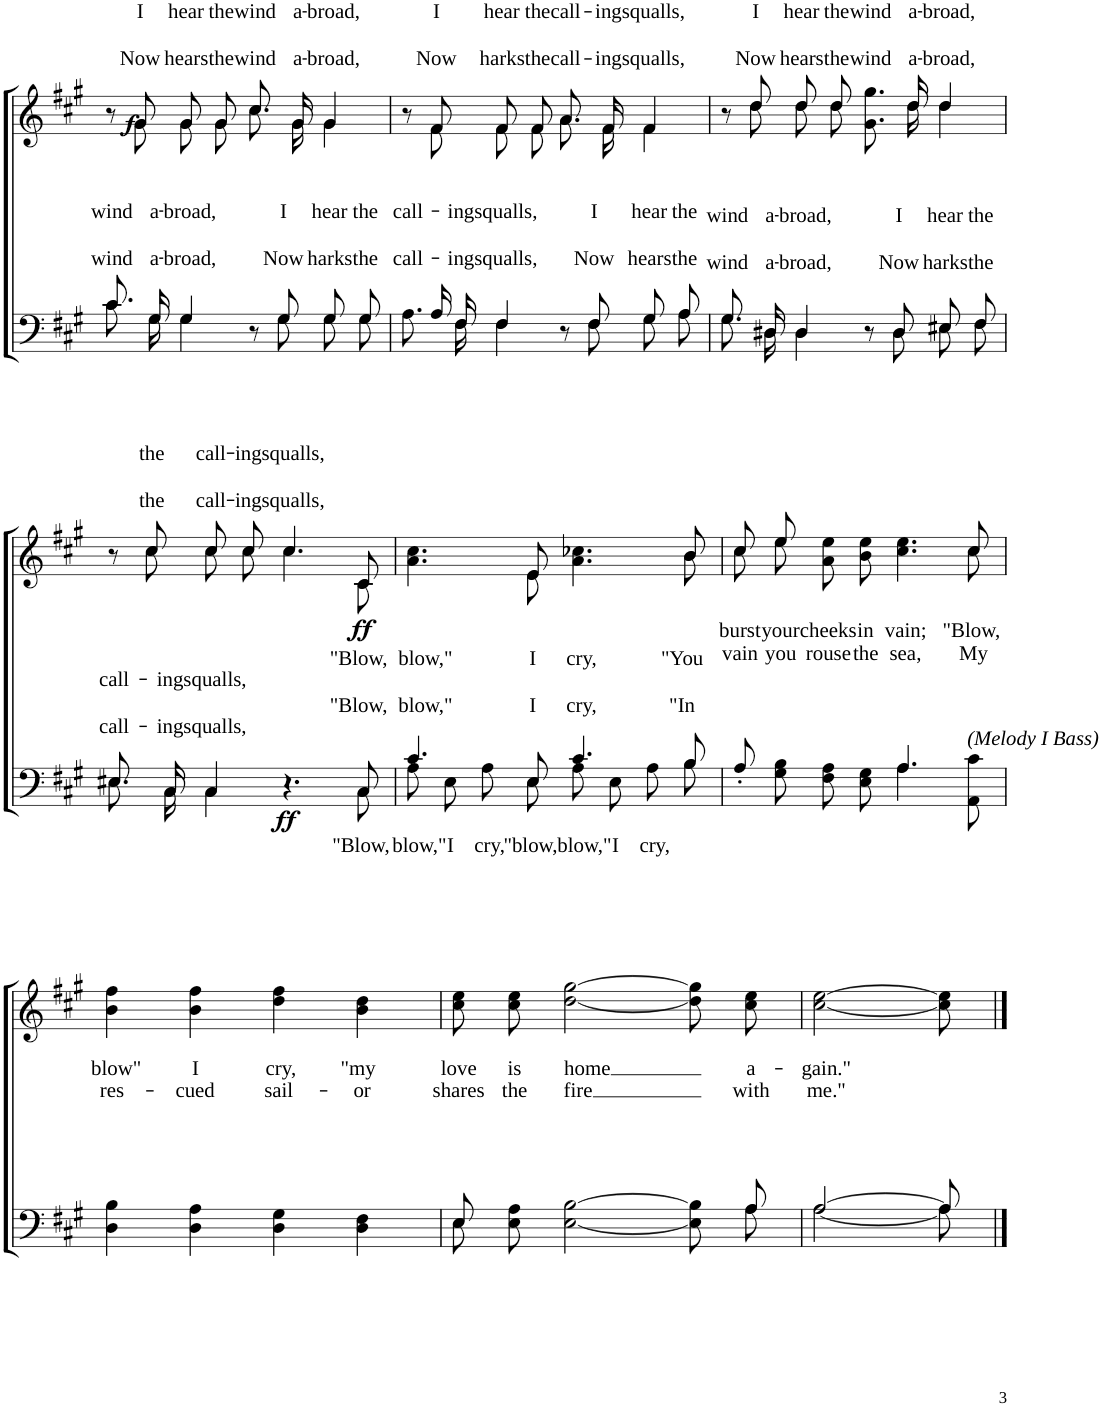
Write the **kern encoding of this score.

**kern	**text	**text	**dynam	**kern	**text	**text	**dynam
*part2	*part2	*part2	*part2	*part1	*part1	*part1	*part1
*staff2	*staff2	*staff2	*staff2	*staff1	*staff1	*staff1	*staff1
*I"Piano	*	*	*	*I"Piano	*	*	*
*I'Pno	*	*	*	*I'Pno	*	*	*
!!LO:PB:g=z
*clefF4	*	*	*	*clefG2	*	*	*
*k[f#c#g#]	*	*	*	*k[f#c#g#]	*	*	*
*M4/4	*	*	*	*M4/4	*	*	*
=10	=10	=10	=10	=10	=10	=10	=10
!	!LO:LY:a	!LO:LY:a	!	!	!	!	!LO:DY:b
*^	*	*	*	*^	*	*	*
8.c#/L	8.c#\L	wind	wind	.	8r	8ryy	.	.	f
!	!	!	!	!	!	!	!LO:LY:a	!LO:LY:a	!
.	.	.	.	.	8g#/	8g#\	I	Now	.
!	!	!LO:LY:a	!LO:LY:a	!	!	!	!	!	!
16G#/Jk	16G#\Jk	a-	a-	.	.	.	.	.	.
!	!	!LO:LY:a	!LO:LY:a	!	!	!	!LO:LY:a	!LO:LY:a	!
4G#/	4G#\	-broad,	-broad,	.	8g#/L	8g#\L	hear	hears	.
!	!	!	!	!	!	!	!LO:LY:a	!LO:LY:a	!
.	.	.	.	.	8g#/J	8g#\J	the	the	.
!	!	!	!	!	!	!	!LO:LY:a	!LO:LY:a	!
8r	8ryy	.	.	.	8.cc#/L	8.cc#\L	wind	wind	.
!	!	!LO:LY:a	!LO:LY:a	!	!	!	!	!	!
8G#/	8G#\	I	Now	.	.	.	.	.	.
!	!	!	!	!	!	!	!LO:LY:a	!LO:LY:a	!
.	.	.	.	.	16g#/Jk	16g#\Jk	a-	a-	.
!	!	!LO:LY:a	!LO:LY:a	!	!	!	!LO:LY:a	!LO:LY:a	!
8G#/L	8G#\L	hear	harks	.	4g#/	4g#\	-broad,	-broad,	.
!	!	!LO:LY:a	!LO:LY:a	!	!	!	!	!	!
8G#/J	8G#\J	the	the	.	.	.	.	.	.
=11	=11	=11	=11	=11	=11	=11	=11	=11	=11
!	!	!LO:LY:a	!LO:LY:a	!	!	!	!	!	!
8.A\L	8ryy	call-	call-	.	8r	8ryy	.	.	.
!	!	!	!	!	!	!	!LO:LY:a	!LO:LY:a	!
.	16A\LL	.	.	.	8f#/	8f#\	I	Now	.
!	!	!LO:LY:a	!LO:LY:a	!	!	!	!	!	!
16F#\Jk	16F#\JJ	-ing	-ing	.	.	.	.	.	.
!	!	!LO:LY:a	!LO:LY:a	!	!	!	!LO:LY:a	!LO:LY:a	!
4F#/	4F#\	squalls,	squalls,	.	8f#/L	8f#\L	hear	harks	.
!	!	!	!	!	!	!	!LO:LY:a	!LO:LY:a	!
.	.	.	.	.	8f#/J	8f#\J	the	the	.
!	!	!	!	!	!	!	!LO:LY:a	!LO:LY:a	!
8r	8ryy	.	.	.	8.a/L	8.a\L	call-	call-	.
!	!	!LO:LY:a	!LO:LY:a	!	!	!	!	!	!
8F#/	8F#\	I	Now	.	.	.	.	.	.
!	!	!	!	!	!	!	!LO:LY:a	!LO:LY:a	!
.	.	.	.	.	16f#/Jk	16f#\Jk	-ing	-ing	.
!	!	!LO:LY:a	!LO:LY:a	!	!	!	!LO:LY:a	!LO:LY:a	!
8G#/L	8G#\L	hear	hears	.	4f#/	4f#\	squalls,	squalls,	.
!	!	!LO:LY:a	!LO:LY:a	!	!	!	!	!	!
8A/J	8A\J	the	the	.	.	.	.	.	.
=12	=12	=12	=12	=12	=12	=12	=12	=12	=12
!	!	!LO:LY:a	!LO:LY:a	!	!	!	!	!	!
8.G#/L	8.G#\L	wind	wind	.	8r	8ryy	.	.	.
!	!	!	!	!	!	!	!LO:LY:a	!LO:LY:a	!
.	.	.	.	.	8dd/	8dd\	I	Now	.
!	!	!LO:LY:a	!LO:LY:a	!	!	!	!	!	!
16D#X/Jk	16D#\Jk	a-	a-	.	.	.	.	.	.
!	!	!LO:LY:a	!LO:LY:a	!	!	!	!LO:LY:a	!LO:LY:a	!
4D#/	4D#\	-broad,	-broad,	.	8dd/L	8dd\L	hear	hears	.
!	!	!	!	!	!	!	!LO:LY:a	!LO:LY:a	!
.	.	.	.	.	8dd/J	8dd\J	the	the	.
!	!	!	!	!	!	!	!LO:LY:a	!LO:LY:a	!
8r	8ryy	.	.	.	8.g#\ 8.gg#\L	8.ryy	wind	wind	.
!	!	!LO:LY:a	!LO:LY:a	!	!	!	!	!	!
8D#/	8D#\	I	Now	.	.	.	.	.	.
!	!	!	!	!	!	!	!LO:LY:a	!LO:LY:a	!
.	.	.	.	.	16dd\Jk	16dd\	a-	a-	.
!	!	!LO:LY:a	!LO:LY:a	!	!	!	!LO:LY:a	!LO:LY:a	!
8E#X/L	8E#\L	hear	harks	.	4dd/	4dd\	-broad,	-broad,	.
!	!	!LO:LY:a	!LO:LY:a	!	!	!	!	!	!
8F#/J	8F#\J	the	the	.	.	.	.	.	.
!!LO:LB:g=z	!!
=13	=13	=13	=13	=13	=13	=13	=13	=13	=13
!	!	!LO:LY:a	!LO:LY:a	!	!	!	!	!	!
8.E#X/L	8.E#\L	call-	call-	.	8r	8ryy	.	.	.
!	!	!	!	!	!	!	!LO:LY:a	!LO:LY:a	!
.	.	.	.	.	8cc#/	8cc#\	the	the	.
!	!	!LO:LY:a	!LO:LY:a	!	!	!	!	!	!
16C#/Jk	16C#\Jk	-ing	-ing	.	.	.	.	.	.
!	!	!LO:LY:a	!LO:LY:a	!	!	!	!LO:LY:a	!LO:LY:a	!
4C#/	4C#\	squalls,	squalls,	.	8cc#/L	8cc#\L	call-	call-	.
!	!	!	!	!	!	!	!LO:LY:a	!LO:LY:a	!
.	.	.	.	.	8cc#/J	8cc#\J	-ing	-ing	.
!	!	!	!	!LO:DY:b	!	!	!LO:LY:a	!LO:LY:a	!
4.r	4.ryy	.	.	ff	4.cc#/	4.cc#\	squalls,	squalls,	.
!	!	!LO:LY:b	!	!	!	!	!LO:LY:b	!LO:LY:b	!LO:DY:b
8C#/	8C#\	"Blow,	.	.	8c#/	8c#\	"Blow,	"Blow,	ff
=14	=14	=14	=14	=14	=14	=14	=14	=14	=14
!	!	!LO:LY:b	!	!	!	!	!LO:LY:b	!LO:LY:b	!
4.c#/	8A\L	blow,"	.	.	4.a\ 4.cc#\	4.ryy	blow,"	blow,"	.
!	!	!LO:LY:b	!	!	!	!	!	!	!
.	8E\J	I	.	.	.	.	.	.	.
!	!	!LO:LY:b	!	!	!	!	!	!	!
.	8A\L	cry,	.	.	.	.	.	.	.
!	!	!LO:LY:b	!	!	!	!	!LO:LY:b	!LO:LY:b	!
8E/	8E\J	"blow,	.	.	8e/	8e\	I	I	.
!	!	!LO:LY:b	!	!	!	!	!LO:LY:b	!LO:LY:b	!
4.c#/	8A\L	blow,"	.	.	4.a\ 4.cc-X\	4.ryy	cry,	cry,	.
!	!	!LO:LY:b	!	!	!	!	!	!	!
.	8E\J	I	.	.	.	.	.	.	.
!	!	!LO:LY:b	!	!	!	!	!	!	!
.	8A\L	cry,	.	.	.	.	.	.	.
!	!	!	!	!	!	!	!LO:LY:b	!LO:LY:b	!
8B/	8B\J	.	.	.	8b/	8b\	"You	"In	.
=15	=15	=15	=15	=15	=15	=15	=15	=15	=15
!	!	!	!	!	!	!	!LO:LY:b	!LO:LY:b	!
8A'\L	2ryy	.	.	.	8cc#/L	8cc#\L	burst	vain	.
!	!	!	!	!	!	!	!LO:LY:b	!LO:LY:b	!
8G#\ 8B\J	.	.	.	.	8ee/J	8ee\J	your	you	.
!	!	!	!	!	!	!	!LO:LY:b	!LO:LY:b	!
8F#\ 8A\L	.	.	.	.	8a\ 8ee\L	8ryy	cheeks	rouse	.
!	!	!	!	!	!	!	!LO:LY:b	!LO:LY:b	!
*	*	*	*	*	*v	*v	*	*	*
8E\ 8G#\J	.	.	.	.	8b\ 8ee\J	in	the	.
!	!	!	!	!	!	!LO:LY:b	!LO:LY:b	!
4.A/	4.A\	.	.	.	4.cc#\ 4.ee\	vain;	sea,	.
!LO:TX:a:i:t=(Melody I Bass)	!	!	!	!	!	!	!	!
!	!	!	!	!	!	!LO:LY:b	!LO:LY:b	!
*	*	*	*	*	*^	*	*	*
8AA\ 8c#\	8ryy	.	.	.	8cc#/	8cc#\J	"Blow,	My	.
!!LO:LB:g=z
=16	=16	=16	=16	=16	=16	=16	=16	=16	=16
!	!	!	!	!	!	!	!LO:LY:b	!LO:LY:b	!
*v	*v	*	*	*	*	*	*	*	*
*	*	*	*	*v	*v	*	*	*
4D\ 4B\	.	.	.	4b\ 4ff#\	blow"	res-	.
!	!	!	!	!	!LO:LY:b	!LO:LY:b	!
4D\ 4A\	.	.	.	4b\ 4ff#\	I	-cued	.
!	!	!	!	!	!LO:LY:b	!LO:LY:b	!
4D\ 4G#\	.	.	.	4dd\ 4ff#\	cry,	sail-	.
!	!	!	!	!	!LO:LY:b	!LO:LY:b	!
4D\ 4F#\	.	.	.	4b\ 4dd\	"my	-or	.
=17	=17	=17	=17	=17	=17	=17	=17
*^	*	*	*	*	*	*	*
!	!	!	!	!	!	!LO:LY:b	!LO:LY:b	!
8E\L	8E\L	.	.	.	8cc#\ 8ee\L	love	shares	.
!	!	!	!	!	!	!LO:LY:b	!LO:LY:b	!
8E\ 8A\J	2.ryy	.	.	.	8cc#\ 8ee\J	is	the	.
!	!	!	!	!	!	!LO:LY:b	!LO:LY:b	!
[2E\ [2B\	.	.	.	.	[2dd\ [2gg#\	home	fire	.
8E]\ 8B]\L	.	.	.	.	8dd]\ 8gg#]\L	.	.	.
!	!	!	!	!	!	!LO:LY:b	!LO:LY:b	!
8A\J	8A\J	.	.	.	8cc#\ 8ee\J	a-	with	.
=18	=18	=18	=18	=18	=18	=18	=18	=18
!	!	!	!	!	!	!LO:LY:b	!LO:LY:b	!
[2A/	[2A\	.	.	.	[2cc#\ [2ee\	-gain."	me."	.
8A/]	8A\]	.	.	.	8cc#\] 8ee\]	.	.	.
*v	*v	*	*	*	*	*	*	*
==	==	==	==	==	==	==	==
*-	*-	*-	*-	*-	*-	*-	*-
